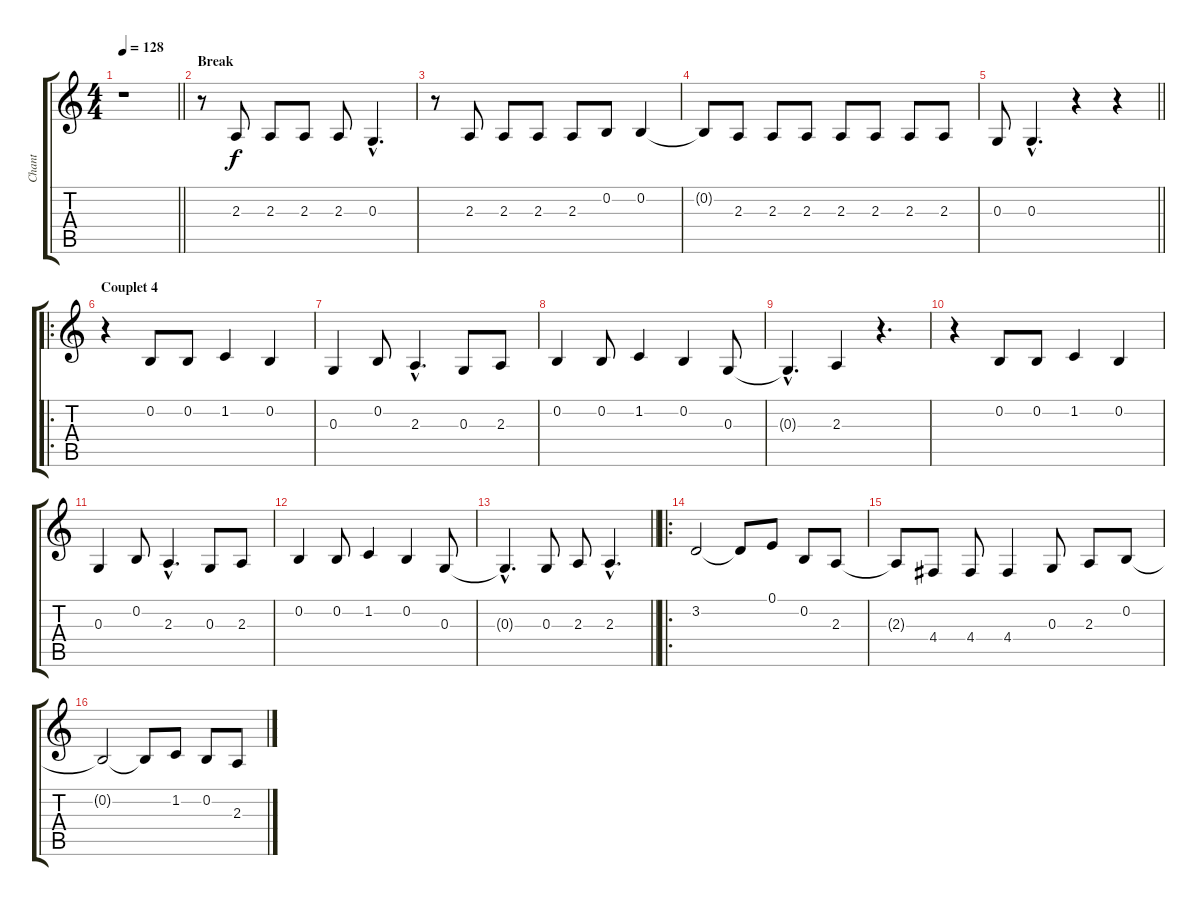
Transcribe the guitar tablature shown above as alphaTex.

\track ("Chant" "Chant") {instrument englishhorn}
\staff {score tabs}
\tuning (E4 B3 G3 D3 A2 E2) {hide}
\ts (4 4)
\tempo 128
\clef g2
\barLineRight lightlight
\ks c
r.1{dy f} |
\section ("" "Break")
r.8 2.3.8 2.3.8 2.3.8 2.3.8 0.3{hac}.4{d} |
r.8 2.3.8 2.3.8 2.3.8 2.3.8 0.2.8 0.2.4 |
0.2{t}.8 2.3.8 2.3.8 2.3.8 2.3.8 2.3.8 2.3.8 2.3.8 |
\barLineRight lightlight
0.3.8 0.3{hac}.4{d} r.4 r.4 |
\ro
\section ("" "Couplet 4")
r.4 0.2.8 0.2.8 1.2.4 0.2.4 |
0.3.4 0.2.8 2.3{hac}.4{d} 0.3.8 2.3.8 |
0.2.4 0.2.8 1.2.4 0.2.4 0.3.8 |
0.3{hac t}.4{d} 2.3.4 r.4{d} |
r.4 0.2.8 0.2.8 1.2.4 0.2.4 |
0.3.4 0.2.8 2.3{hac}.4{d} 0.3.8 2.3.8 |
0.2.4 0.2.8 1.2.4 0.2.4 0.3.8 |
\barLineRight lightlight
0.3{hac t}.4{d} 0.3.8 2.3.8 2.3{hac}.4{d} |
\ro
3.2.2 3.2{t}.8 0.1.8 0.2.8 2.3.8 |
2.3{t}.8 4.4.8 4.4.8 4.4.4 0.3.8 2.3.8 0.2.8 |
0.2{t}.2 0.2{t}.8 1.2.8 0.2.8 2.3.8
